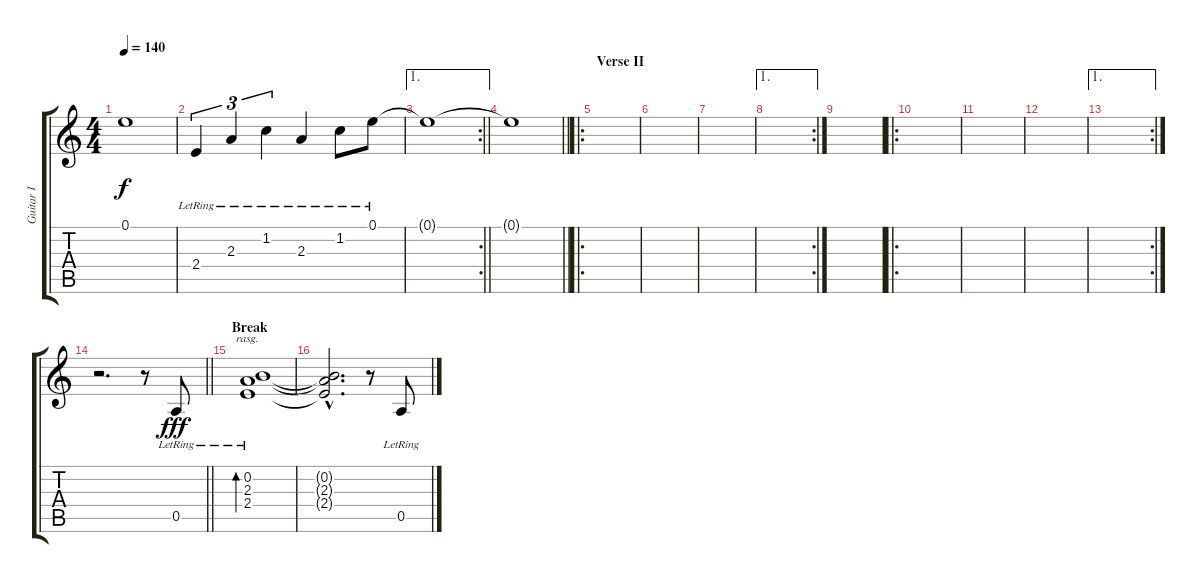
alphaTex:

\track ("Guitar I" "Guitar I") {instrument electricguitarclean}
\staff {score tabs}
\tuning (E4 B3 G3 D3 A2 E2) {hide}
\ts (4 4)
\tempo 140
\clef g2
\ks c
0.1{t}.1{dy f} |
2.4{lr}.4{tu (3 2)} 2.3{lr}.4{tu (3 2)} 1.2{lr}.4{tu (3 2)} 2.3{lr}.4 1.2{lr}.8 0.1{lr}.8 |
\ae 1
\rc 2
\barLineRight lightlight
0.1{t}.1 |
\barLineRight lightlight
0.1{t}.1 |
\ro
\section ("" "Verse II")
|
|
|
\ae 1
\rc 2
|
|
\ro
|
|
|
\ae 1
\rc 2
|
\barLineRight lightlight
r.2{d} r.8 0.5{lr}.8{dy fff} |
\section ("" "Break")
(0.2{lr} 2.3{lr} 2.4{lr}).1{bd 120 rasg ii} |
(0.2{hac t} 2.3{hac t} 2.4{hac t}).2{d} r.8 0.5{lr}.8
